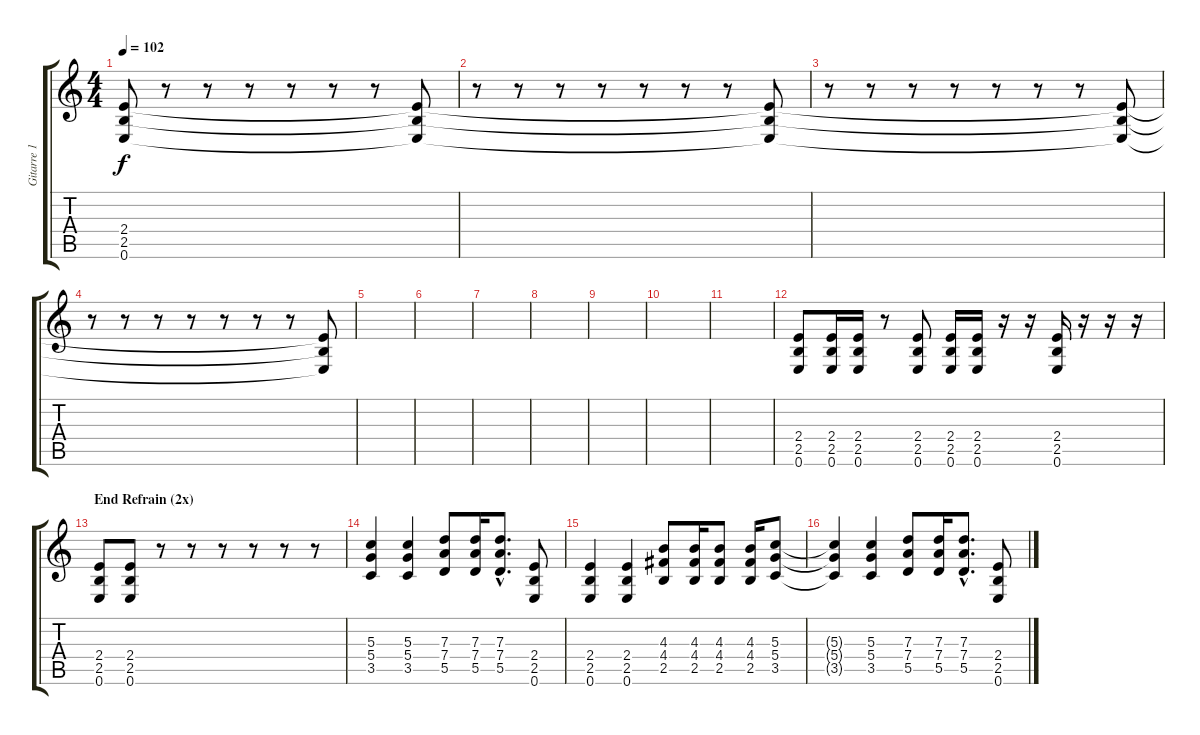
\track ("Gitarre 1" "Gitarre 1") {instrument electricguitarclean}
\staff {score tabs}
\tuning (E4 B3 G3 D3 A2 E2) {hide}
\ts (4 4)
\tempo 102
\clef g2
\ks c
(2.4 2.5 0.6).8{dy f instrument distortionguitar} r.8 r.8{volume 15} r.8 r.8{volume 14} r.8 r.8{volume 13} (2.4{t} 2.5{t} 0.6{t}).8 |
r.8{volume 12} r.8 r.8{volume 11} r.8 r.8{volume 10} r.8 r.8{volume 9} (2.4{t} 2.5{t} 0.6{t}).8 |
r.8{volume 8} r.8 r.8{volume 7} r.8 r.8{volume 6} r.8 r.8{volume 5} (2.4{t} 2.5{t} 0.6{t}).8 |
r.8{volume 4} r.8 r.8{volume 3} r.8 r.8{volume 1} r.8 r.8{volume 0} (2.4{t} 2.5{t} 0.6{t}).8 |
|
|
|
|
|
|
|
(2.4 2.5 0.6).8{volume 8 instrument distortionguitar} (2.4 2.5 0.6).16 (2.4 2.5 0.6).16 r.8 (2.4 2.5 0.6).8 (2.4 2.5 0.6).16 (2.4 2.5 0.6).16 r.16 r.16 (2.4 2.5 0.6).16 r.16 r.16 r.16 |
\section ("" "End Refrain (2x)")
(2.4 2.5 0.6).8{volume 16 instrument distortionguitar} (2.4 2.5 0.6).8 r.8 r.8 r.8 r.8 r.8 r.8 |
(5.3 5.4 3.5).4 (5.3 5.4 3.5).4 (7.3 7.4 5.5).8 (7.3 7.4 5.5).16 (7.3{hac} 7.4{hac} 5.5{hac}).8{d} (2.4 2.5 0.6).8 |
(2.4 2.5 0.6).4{instrument distortionguitar} (2.4 2.5 0.6).4 (4.3 4.4 2.5).8 (4.3 4.4 2.5).16 (4.3 4.4 2.5).8 (4.3 4.4 2.5).16 (5.3 5.4 3.5).8 |
(5.3{t} 5.4{t} 3.5{t}).4 (5.3 5.4 3.5).4 (7.3 7.4 5.5).8 (7.3 7.4 5.5).16 (7.3{hac} 7.4{hac} 5.5{hac}).8{d} (2.4 2.5 0.6).8
